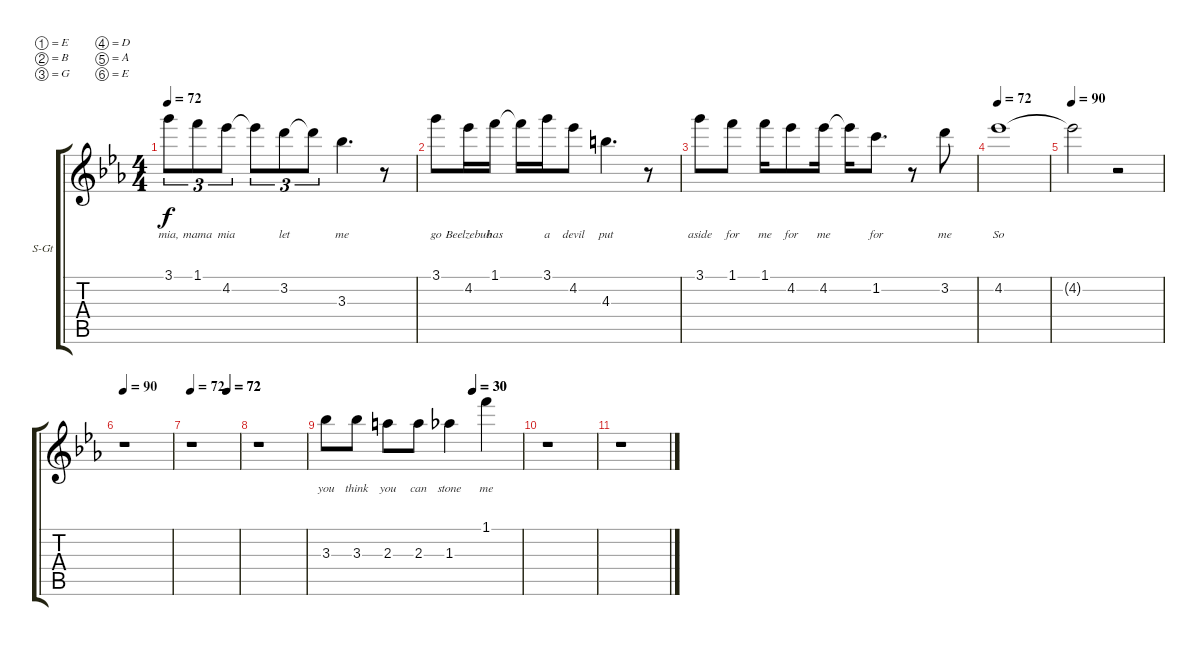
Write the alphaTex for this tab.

\bracketExtendMode groupsimilarinstruments
\firstSystemTrackNameOrientation horizontal
\otherSystemsTrackNameOrientation horizontal
\track ("Voice" "S-Gt") {instrument flute}
\staff {score tabs}
\tuning (E5 B4 G4 D4 A3 E3)
\displaytranspose 12
\ts (4 4)
\tempo 72
\clef g2
\ks eb
3.1.8{tu (3 2) lyrics (0 "mia,") lyrics (1 "") lyrics (2 "") lyrics (3 "") lyrics (4 "") dy f} 1.1.8{tu (3 2) lyrics (0 "mama") lyrics (1 "") lyrics (2 "") lyrics (3 "") lyrics (4 "")} 4.2.8{tu (3 2) lyrics (0 "mia") lyrics (1 "") lyrics (2 "") lyrics (3 "") lyrics (4 "")} 4.2{t}.8{tu (3 2)} 3.2.8{tu (3 2) lyrics (0 "let") lyrics (1 "") lyrics (2 "") lyrics (3 "") lyrics (4 "")} 3.2{t}.8{tu (3 2)} 3.3.4{d lyrics (0 "me") lyrics (1 "") lyrics (2 "") lyrics (3 "") lyrics (4 "")} r.8 |
3.1.8{lyrics (0 "go") lyrics (1 "") lyrics (2 "") lyrics (3 "") lyrics (4 "")} 4.2.16{lyrics (0 "Beelzebub") lyrics (1 "") lyrics (2 "") lyrics (3 "") lyrics (4 "")} 1.1.16{lyrics (0 "has") lyrics (1 "") lyrics (2 "") lyrics (3 "") lyrics (4 "")} 1.1{t}.16 3.1.16{lyrics (0 "a") lyrics (1 "") lyrics (2 "") lyrics (3 "") lyrics (4 "")} 4.2.8{lyrics (0 "devil") lyrics (1 "") lyrics (2 "") lyrics (3 "") lyrics (4 "")} 4.3.4{d lyrics (0 "put") lyrics (1 "") lyrics (2 "") lyrics (3 "") lyrics (4 "")} r.8 |
3.1.8{lyrics (0 "aside") lyrics (1 "") lyrics (2 "") lyrics (3 "") lyrics (4 "")} 1.1.8{lyrics (0 "for") lyrics (1 "") lyrics (2 "") lyrics (3 "") lyrics (4 "")} 1.1.16{lyrics (0 "me") lyrics (1 "") lyrics (2 "") lyrics (3 "") lyrics (4 "")} 4.2.8{lyrics (0 "for") lyrics (1 "") lyrics (2 "") lyrics (3 "") lyrics (4 "")} 4.2.16{lyrics (0 "me") lyrics (1 "") lyrics (2 "") lyrics (3 "") lyrics (4 "")} 4.2{t}.16 1.2.8{d lyrics (0 "for") lyrics (1 "") lyrics (2 "") lyrics (3 "") lyrics (4 "")} r.8 3.2.8{lyrics (0 "me") lyrics (1 "") lyrics (2 "") lyrics (3 "") lyrics (4 "")} |
\tempo 72
4.2.1{lyrics (0 "So") lyrics (1 "") lyrics (2 "") lyrics (3 "") lyrics (4 "")} |
\tempo 90
4.2{t}.2 r.2 |
\tempo 90
r.1 |
\tempo 72
\tempo (72 0.7499)
\tempo (72 0.75)
r.1 |
r.1 |
\tempo (30 0.7499)
\tempo (30 0.75)
3.3.8{lyrics (0 "you") lyrics (1 "") lyrics (2 "") lyrics (3 "") lyrics (4 "")} 3.3.8{lyrics (0 "think") lyrics (1 "") lyrics (2 "") lyrics (3 "") lyrics (4 "")} 2.3.8{lyrics (0 "you") lyrics (1 "") lyrics (2 "") lyrics (3 "") lyrics (4 "")} 2.3.8{lyrics (0 "can") lyrics (1 "") lyrics (2 "") lyrics (3 "") lyrics (4 "")} 1.3.4{lyrics (0 "stone") lyrics (1 "") lyrics (2 "") lyrics (3 "") lyrics (4 "")} 1.1.4{lyrics (0 "me") lyrics (1 "") lyrics (2 "") lyrics (3 "") lyrics (4 "")} |
r.1 |
r.1
